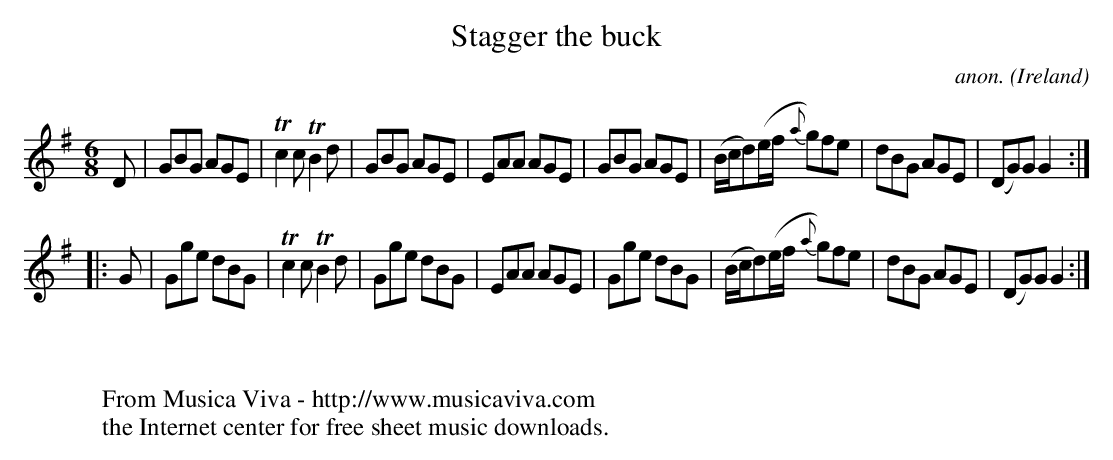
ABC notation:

X:1
T:Stagger the buck
C:anon.
O:Ireland
m:Tn2 = (3n/o/n/ o/n/
M:6/8
L:1/8
K:G
D|GBG AGE|Tc2c TB2d|GBG AGE|EAA AGE|GBG AGE|(B/c/d)(e/f/ {a}g)fe|dBG AGE|(DG)G G2:|
|:G|Gge dBG|Tc2c TB2d|Gge dBG|EAA AGE|Gge dBG|(B/c/d)(e/f/ {a}g)fe|dBG AGE|(DG)G G2:|
W:
W:
W: From Musica Viva - http://www.musicaviva.com
W: the Internet center for free sheet music downloads.
